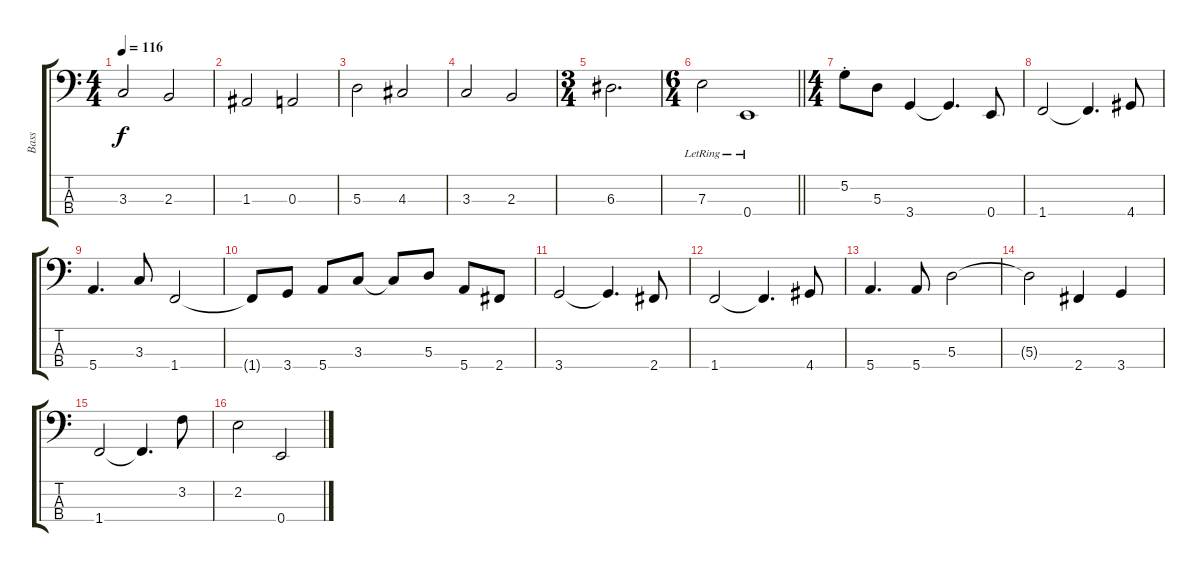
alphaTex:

\track ("Bass" "Bass") {instrument electricbassfinger}
\staff {score tabs}
\tuning (G2 D2 A1 E1) {hide}
\ts (4 4)
\tempo 116
\clef f4
\ks c
3.3.2{dy f instrument electricbassfinger} 2.3.2 |
1.3.2 0.3.2 |
5.3.2 4.3.2 |
3.3.2 2.3.2 |
\ts (3 4)
6.3.2{d} |
\ts (6 4)
\barLineRight lightlight
7.3{lr}.2 0.4{lr}.1 |
\ts (4 4)
5.2{st}.8 5.3.8 3.4.4 3.4{t}.4{d} 0.4.8 |
1.4.2 1.4{t}.4{d} 4.4.8 |
5.4.4{d} 3.3.8 1.4.2 |
1.4{t}.8 3.4.8 5.4.8 3.3.8 3.3{t}.8 5.3.8 5.4.8 2.4.8 |
3.4.2 3.4{t}.4{d} 2.4.8 |
1.4.2 1.4{t}.4{d} 4.4.8 |
5.4.4{d} 5.4.8 5.3.2 |
5.3{t}.2 2.4.4 3.4.4 |
1.4.2 1.4{t}.4{d} 3.2.8 |
2.2.2 0.4.2
